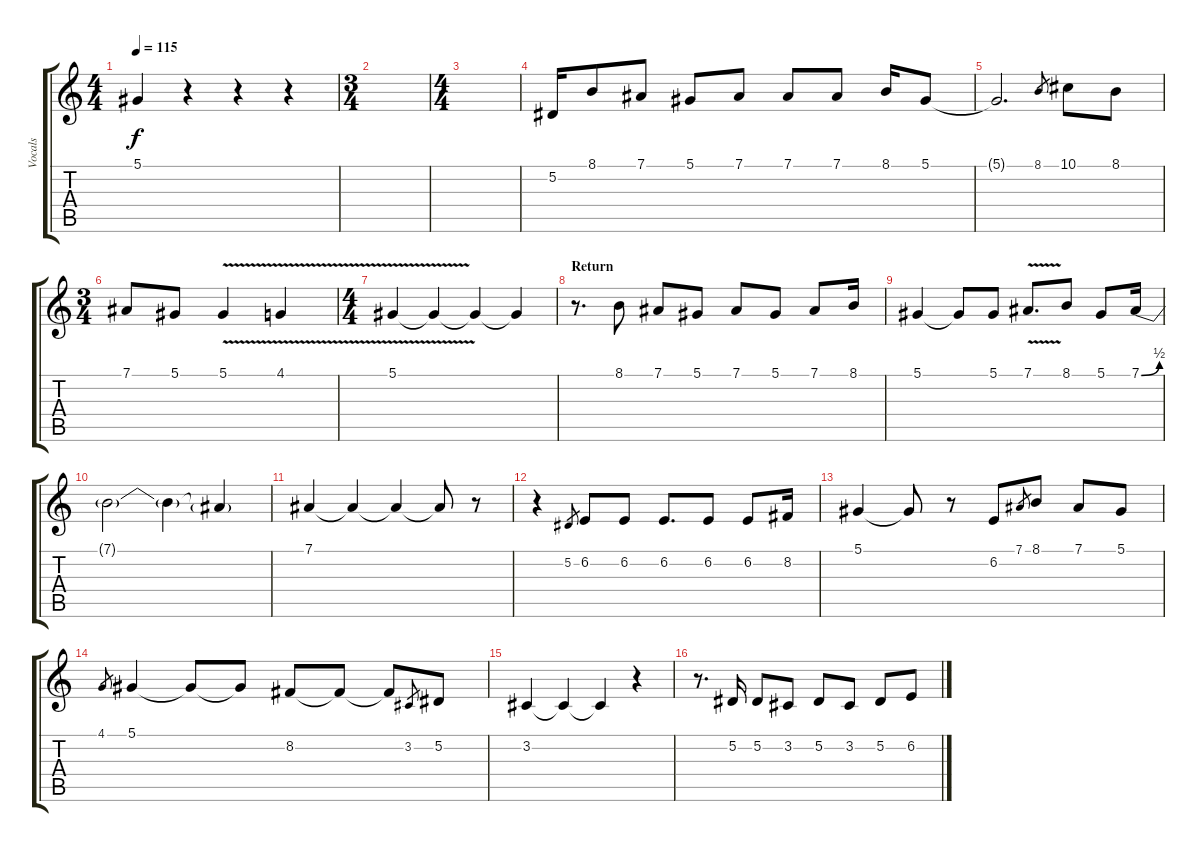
\track ("Vocals" "Vocals") {instrument lead2sawtooth}
\staff {score tabs}
\tuning (Eb4 Bb3 Gb3 Db3 Ab2 Eb2) {hide}
\ts (4 4)
\tempo 115
\clef g2
\ks c
5.1{t}.4{dy f} r.4 r.4 r.4 |
\ts (3 4)
|
\ts (4 4)
|
5.2.16 8.1.8 7.1.8 5.1.8 7.1.8 7.1.8 7.1.8 8.1.16 5.1.8 |
5.1{t}.2{d} 8.1.8{gr} 10.1.8 8.1.8 |
\ts (3 4)
7.1.8 5.1.8 5.1{v}.4 4.1{v}.4 |
\ts (4 4)
5.1{v}.4 5.1{t}.4 5.1{t}.4 5.1{t}.4 |
\section ("" "Return")
r.8{d} 8.1.8 7.1.8 5.1.8 7.1.8 5.1.8 7.1.8 8.1.16 |
5.1.4 5.1{t}.8 5.1.8 7.1{v}.8{d} 8.1.8 5.1.8 7.1{be (bend 0 0 60 2)}.16 |
7.1{t}.2 7.1{t}.4 7.1{t}.4 |
7.1.4 7.1{t}.4 7.1{t}.4 7.1{t}.8 r.8 |
r.4 5.2.8{gr} 6.2.8 6.2.8 6.2.8{d} 6.2.8 6.2.8 8.2.16 |
5.1.4 5.1{t}.8 r.8 6.2.8 7.1.8{gr} 8.1.8 7.1.8 5.1.8 |
4.1.8{gr} 5.1.4 5.1{t}.8 5.1{t}.8 8.2.8 8.2{t}.8 8.2{t}.8 3.2.8{gr} 5.2.8 |
3.2.4 3.2{t}.4 3.2{t}.4 r.4 |
r.8{d} 5.2.16 5.2.8 3.2.8 5.2.8 3.2.8 5.2.8 6.2.8
